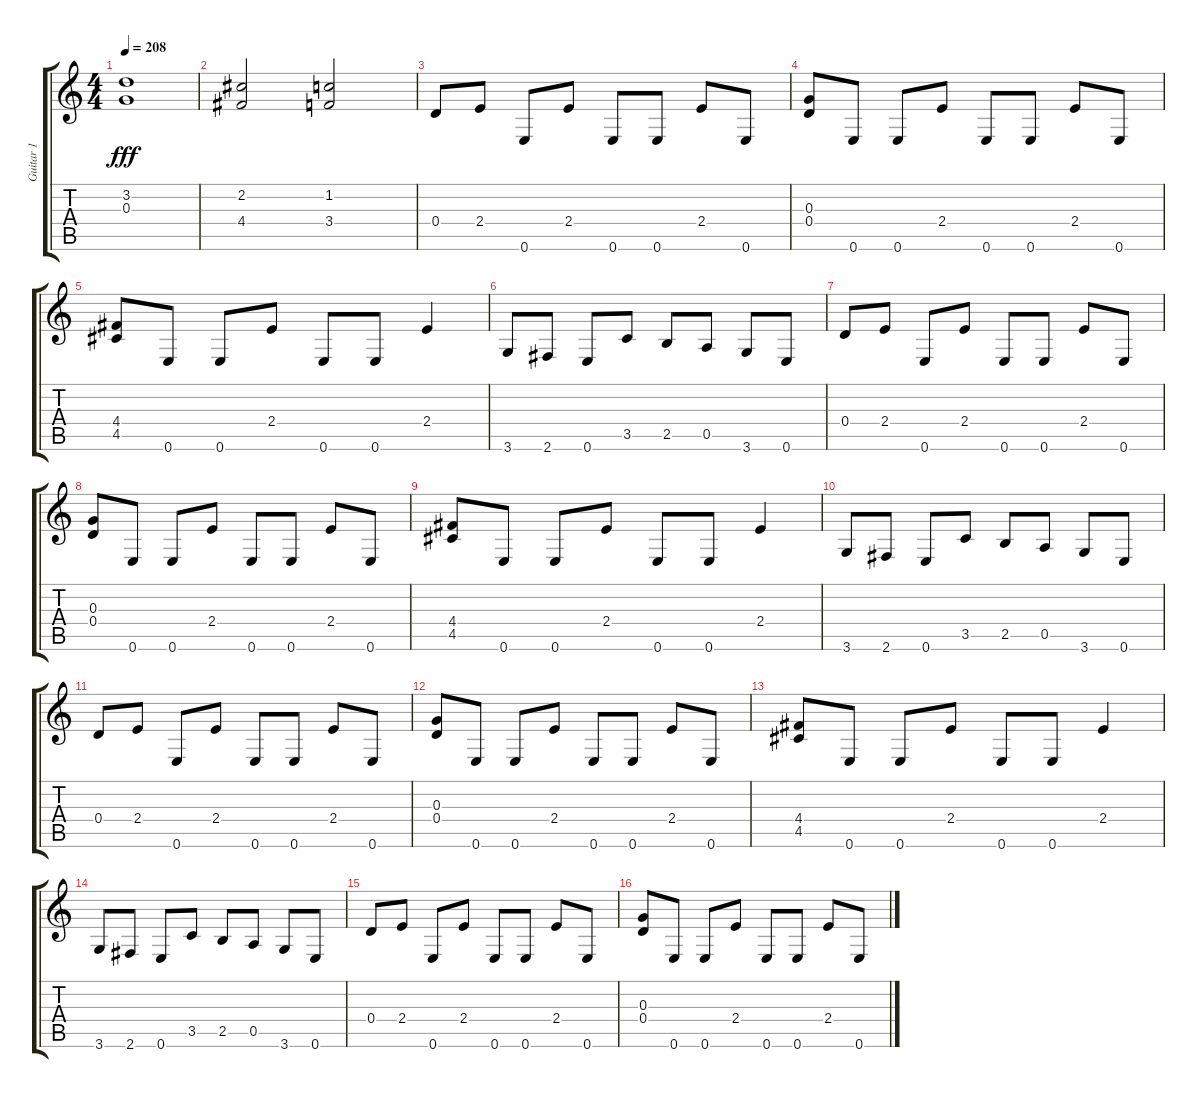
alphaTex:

\track ("Guitar 1" "Guitar 1") {instrument electricguitarclean}
\staff {score tabs}
\tuning (E4 B3 G3 D3 A2 E2) {hide}
\ts (4 4)
\tempo 208
\clef g2
\ks c
(3.2 0.3).1{dy fff} |
(2.2 4.4).2 (1.2 3.4).2 |
0.4.8 2.4.8 0.6.8 2.4.8 0.6.8 0.6.8 2.4.8 0.6.8 |
(0.3 0.4).8 0.6.8 0.6.8 2.4.8 0.6.8 0.6.8 2.4.8 0.6.8 |
(4.4 4.5).8 0.6.8 0.6.8 2.4.8 0.6.8 0.6.8 2.4.4 |
3.6.8 2.6.8 0.6.8 3.5.8 2.5.8 0.5.8 3.6.8 0.6.8 |
0.4.8 2.4.8 0.6.8 2.4.8 0.6.8 0.6.8 2.4.8 0.6.8 |
(0.3 0.4).8 0.6.8 0.6.8 2.4.8 0.6.8 0.6.8 2.4.8 0.6.8 |
(4.4 4.5).8 0.6.8 0.6.8 2.4.8 0.6.8 0.6.8 2.4.4 |
3.6.8 2.6.8 0.6.8 3.5.8 2.5.8 0.5.8 3.6.8 0.6.8 |
0.4.8 2.4.8 0.6.8 2.4.8 0.6.8 0.6.8 2.4.8 0.6.8 |
(0.3 0.4).8 0.6.8 0.6.8 2.4.8 0.6.8 0.6.8 2.4.8 0.6.8 |
(4.4 4.5).8 0.6.8 0.6.8 2.4.8 0.6.8 0.6.8 2.4.4 |
3.6.8 2.6.8 0.6.8 3.5.8 2.5.8 0.5.8 3.6.8 0.6.8 |
0.4.8 2.4.8 0.6.8 2.4.8 0.6.8 0.6.8 2.4.8 0.6.8 |
(0.3 0.4).8 0.6.8 0.6.8 2.4.8 0.6.8 0.6.8 2.4.8 0.6.8
